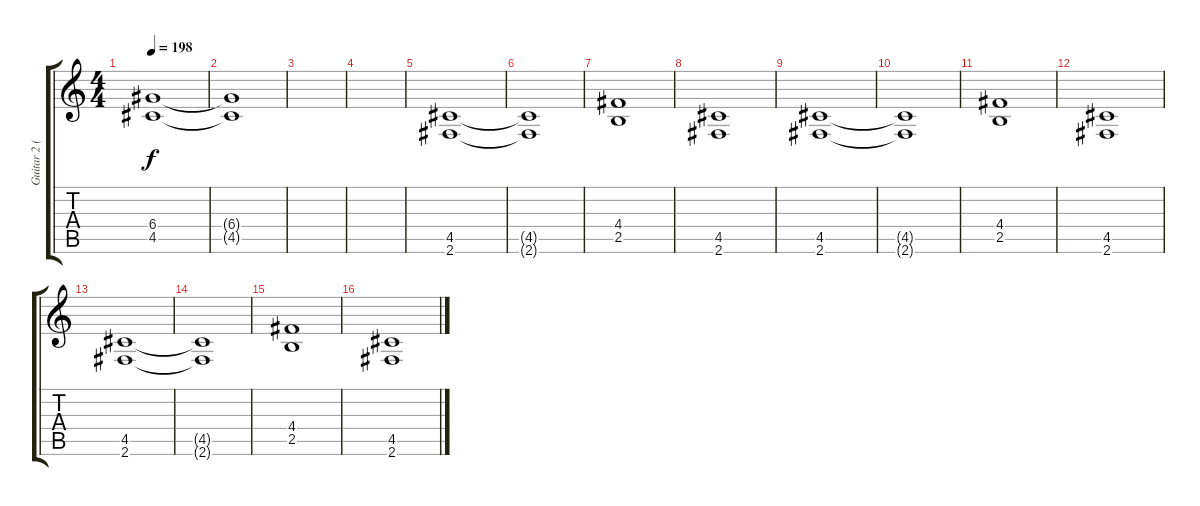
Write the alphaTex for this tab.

\track ("Guitar 2 (Mori Junta)" "Guitar 2 (") {instrument distortionguitar}
\staff {score tabs}
\tuning (E4 B3 G3 D3 A2 E2) {hide}
\ts (4 4)
\tempo 198
\clef g2
\ks c
(6.4 4.5).1{dy f} |
(6.4{t} 4.5{t}).1 |
|
|
(4.5 2.6).1 |
(4.5{t} 2.6{t}).1 |
(4.4 2.5).1 |
(4.5 2.6).1 |
(4.5 2.6).1 |
(4.5{t} 2.6{t}).1 |
(4.4 2.5).1 |
(4.5 2.6).1 |
(4.5 2.6).1 |
(4.5{t} 2.6{t}).1 |
(4.4 2.5).1 |
(4.5 2.6).1
